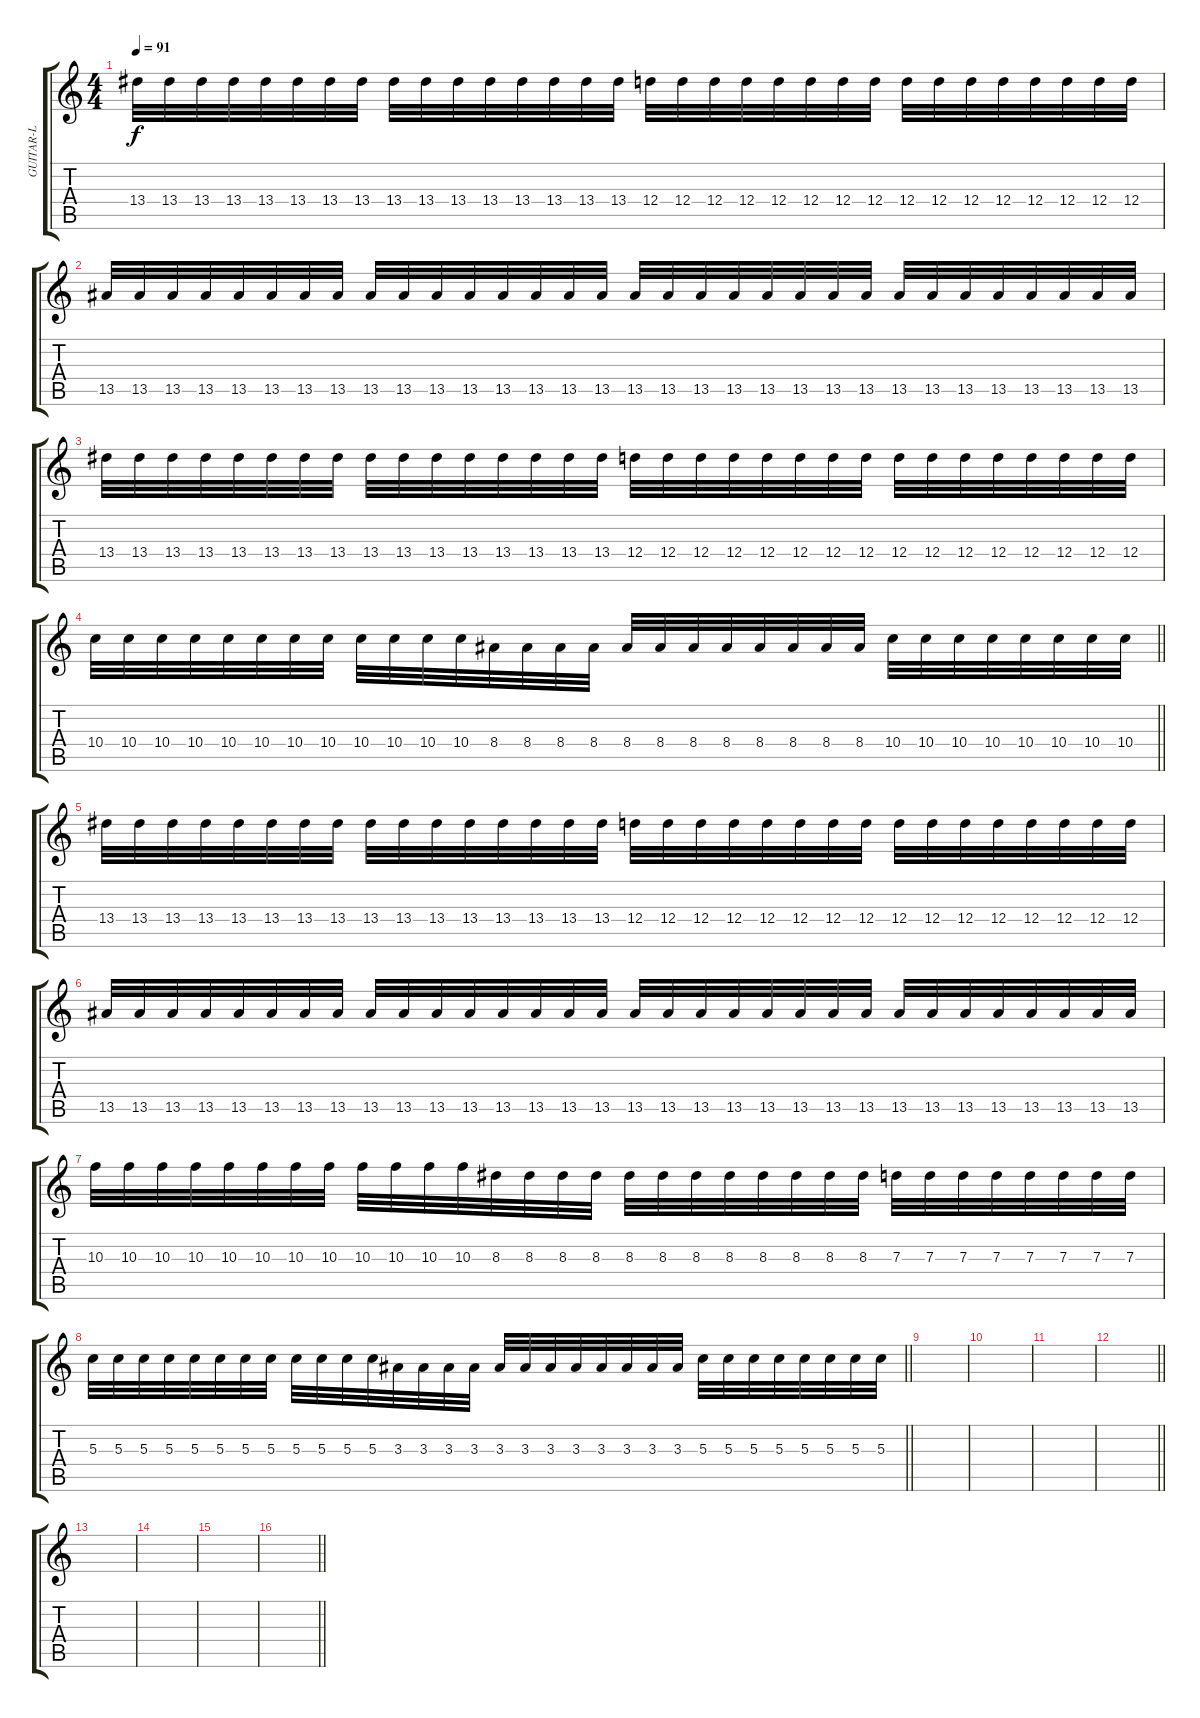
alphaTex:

\track ("GUITAR-L" "GUITAR-L") {instrument electricguitarjazz}
\staff {score tabs}
\tuning (E4 B3 G3 D3 A2 E2) {hide}
\ts (4 4)
\section ("" "")
\tempo 91
\clef g2
\ks c
13.4.32{dy f} 13.4.32 13.4.32 13.4.32 13.4.32 13.4.32 13.4.32 13.4.32 13.4.32 13.4.32 13.4.32 13.4.32 13.4.32 13.4.32 13.4.32 13.4.32 12.4.32 12.4.32 12.4.32 12.4.32 12.4.32 12.4.32 12.4.32 12.4.32 12.4.32 12.4.32 12.4.32 12.4.32 12.4.32 12.4.32 12.4.32 12.4.32 |
13.5.32 13.5.32 13.5.32 13.5.32 13.5.32 13.5.32 13.5.32 13.5.32 13.5.32 13.5.32 13.5.32 13.5.32 13.5.32 13.5.32 13.5.32 13.5.32 13.5.32 13.5.32 13.5.32 13.5.32 13.5.32 13.5.32 13.5.32 13.5.32 13.5.32 13.5.32 13.5.32 13.5.32 13.5.32 13.5.32 13.5.32 13.5.32 |
13.4.32 13.4.32 13.4.32 13.4.32 13.4.32 13.4.32 13.4.32 13.4.32 13.4.32 13.4.32 13.4.32 13.4.32 13.4.32 13.4.32 13.4.32 13.4.32 12.4.32 12.4.32 12.4.32 12.4.32 12.4.32 12.4.32 12.4.32 12.4.32 12.4.32 12.4.32 12.4.32 12.4.32 12.4.32 12.4.32 12.4.32 12.4.32 |
\barLineRight lightlight
10.4.32 10.4.32 10.4.32 10.4.32 10.4.32 10.4.32 10.4.32 10.4.32 10.4.32 10.4.32 10.4.32 10.4.32 8.4.32 8.4.32 8.4.32 8.4.32 8.4.32 8.4.32 8.4.32 8.4.32 8.4.32 8.4.32 8.4.32 8.4.32 10.4.32 10.4.32 10.4.32 10.4.32 10.4.32 10.4.32 10.4.32 10.4.32 |
13.4.32 13.4.32 13.4.32 13.4.32 13.4.32 13.4.32 13.4.32 13.4.32 13.4.32 13.4.32 13.4.32 13.4.32 13.4.32 13.4.32 13.4.32 13.4.32 12.4.32 12.4.32 12.4.32 12.4.32 12.4.32 12.4.32 12.4.32 12.4.32 12.4.32 12.4.32 12.4.32 12.4.32 12.4.32 12.4.32 12.4.32 12.4.32 |
13.5.32 13.5.32 13.5.32 13.5.32 13.5.32 13.5.32 13.5.32 13.5.32 13.5.32 13.5.32 13.5.32 13.5.32 13.5.32 13.5.32 13.5.32 13.5.32 13.5.32 13.5.32 13.5.32 13.5.32 13.5.32 13.5.32 13.5.32 13.5.32 13.5.32 13.5.32 13.5.32 13.5.32 13.5.32 13.5.32 13.5.32 13.5.32 |
10.3.32 10.3.32 10.3.32 10.3.32 10.3.32 10.3.32 10.3.32 10.3.32 10.3.32 10.3.32 10.3.32 10.3.32 8.3.32 8.3.32 8.3.32 8.3.32 8.3.32 8.3.32 8.3.32 8.3.32 8.3.32 8.3.32 8.3.32 8.3.32 7.3.32 7.3.32 7.3.32 7.3.32 7.3.32 7.3.32 7.3.32 7.3.32 |
\barLineRight lightlight
5.3.32 5.3.32 5.3.32 5.3.32 5.3.32 5.3.32 5.3.32 5.3.32 5.3.32 5.3.32 5.3.32 5.3.32 3.3.32 3.3.32 3.3.32 3.3.32 3.3.32 3.3.32 3.3.32 3.3.32 3.3.32 3.3.32 3.3.32 3.3.32 5.3.32 5.3.32 5.3.32 5.3.32 5.3.32 5.3.32 5.3.32 5.3.32 |
\section ("" "")
|
|
|
\barLineRight lightlight
|
|
|
|
\barLineRight lightlight
